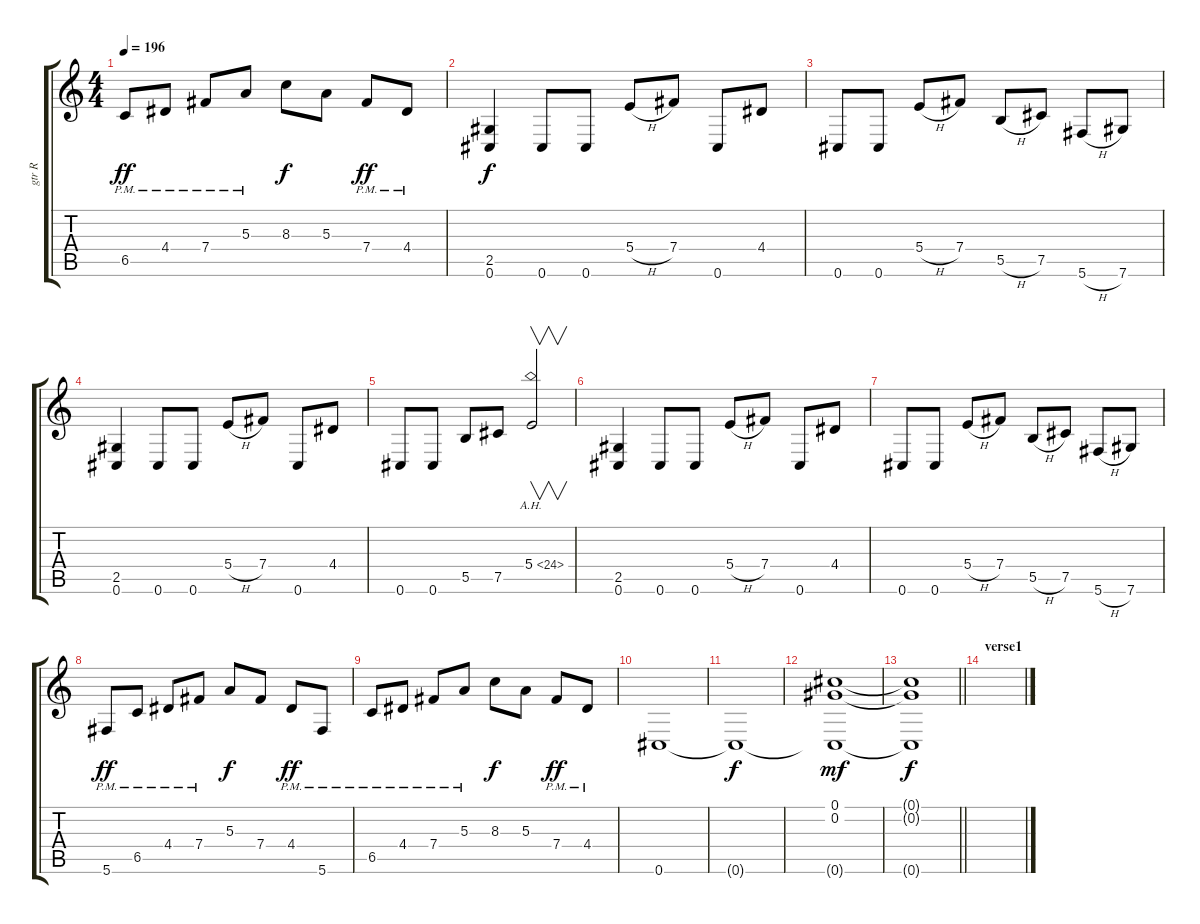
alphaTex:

\track ("gtr R" "gtr R") {instrument overdrivenguitar}
\staff {score tabs}
\tuning (Db4 Ab3 E3 B2 Gb2 Db2) {hide}
\ts (4 4)
\tempo 196
\clef g2
\ks c
6.5{pm}.8{dy ff} 4.4{pm}.8 7.4{pm}.8 5.3{pm}.8 8.3.8{dy f} 5.3.8 7.4{pm}.8{dy ff} 4.4{pm}.8 |
(2.5 0.6).4{dy f} 0.6.8 0.6.8 5.4{h}.8 7.4.8 0.6.8 4.4.8 |
0.6.8 0.6.8 5.4{h}.8 7.4.8 5.5{h}.8 7.5.8 5.6{h}.8 7.6.8 |
(2.5 0.6).4 0.6.8 0.6.8 5.4{h}.8 7.4.8 0.6.8 4.4.8 |
0.6.8 0.6.8 5.5.8 7.5.8 5.4{ah 19}.2{v} |
(2.5 0.6).4 0.6.8 0.6.8 5.4{h}.8 7.4.8 0.6.8 4.4.8 |
0.6.8 0.6.8 5.4{h}.8 7.4.8 5.5{h}.8 7.5.8 5.6{h}.8 7.6.8 |
5.6{pm}.8{dy ff} 6.5{pm}.8 4.4{pm}.8 7.4{pm}.8 5.3.8{dy f} 7.4.8 4.4{pm}.8{dy ff} 5.6{pm}.8 |
6.5{pm}.8 4.4{pm}.8 7.4{pm}.8 5.3{pm}.8 8.3.8{dy f} 5.3.8 7.4{pm}.8{dy ff} 4.4{pm}.8 |
0.6.1 |
0.6{t}.1{dy f} |
(0.1 0.2 0.6{t}).1{dy mf} |
\barLineRight lightlight
(0.1{t} 0.2{t} 0.6{t}).1{dy f} |
\section ("" "verse1")
